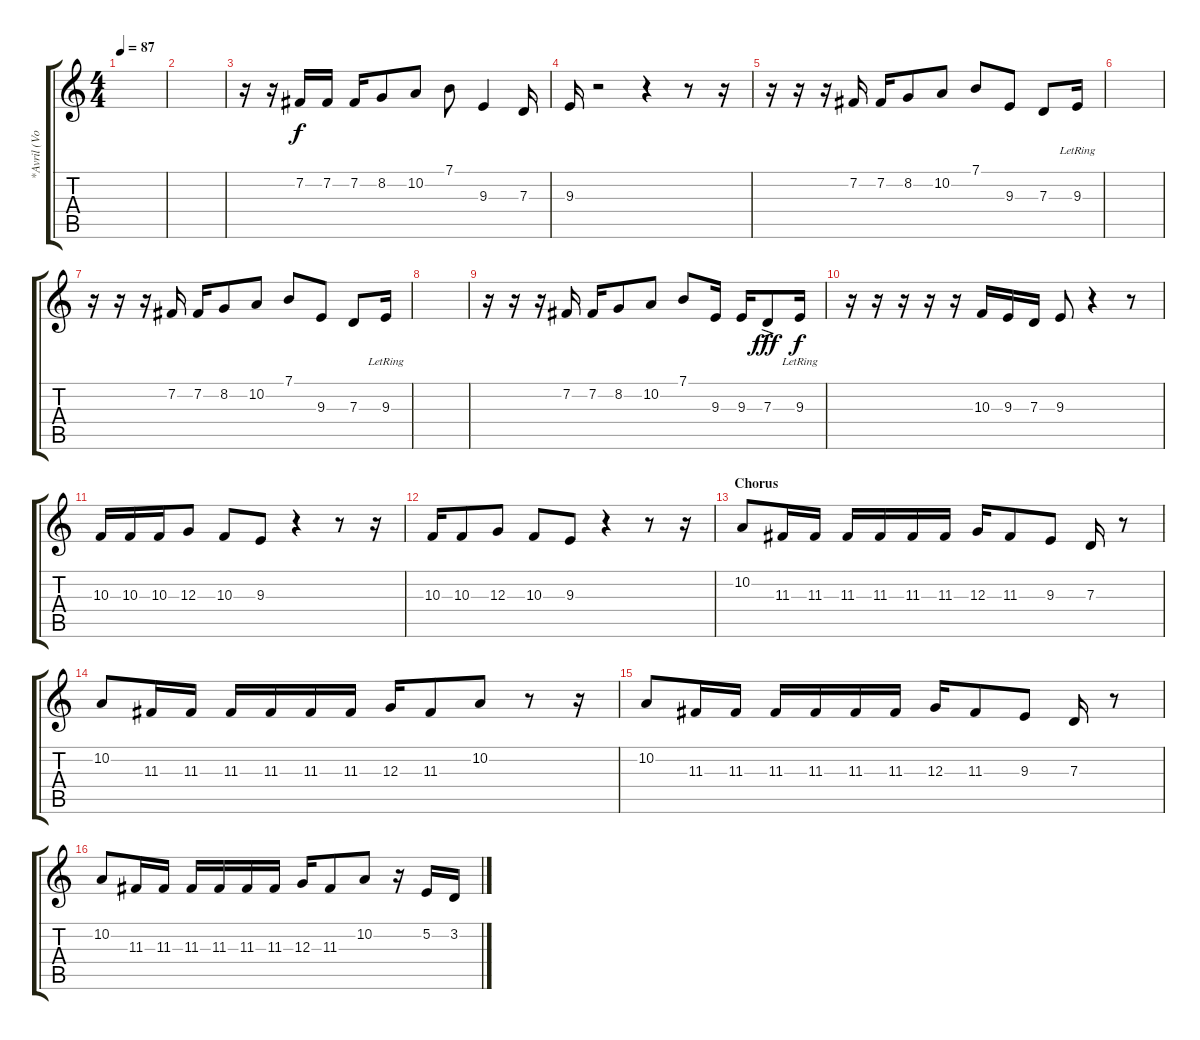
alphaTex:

\track ("*Avril (Vocals)" "*Avril (Vo") {instrument honkytonkpiano}
\staff {score tabs}
\tuning (E4 B3 G3 D3 A2 E2) {hide}
\ts (4 4)
\tempo 87
\clef g2
\ks c
|
|
r.16 r.16 7.2.16 7.2.16 7.2.16 8.2.8 10.2.8 7.1.8 9.3.4 7.3.16 |
9.3.16 r.2 r.4 r.8 r.16 |
r.16 r.16 r.16 7.2.16 7.2.16 8.2.8 10.2.8 7.1.8 9.3.8 7.3.8 9.3{lr}.16 |
|
r.16 r.16 r.16 7.2.16 7.2.16 8.2.8 10.2.8 7.1.8 9.3.8 7.3.8 9.3{lr}.16 |
|
r.16 r.16 r.16 7.2.16 7.2.16 8.2.8 10.2.8 7.1.8 9.3.16 9.3.16 7.3{ac}.8{dy fff} 9.3{lr}.16{dy f} |
r.16 r.16 r.16 r.16 r.16 10.3.16 9.3.16 7.3.16 9.3.8 r.4 r.8 |
10.3.16 10.3.16 10.3.16 12.3.8 10.3.8 9.3.8 r.4 r.8 r.16 |
10.3.16 10.3.8 12.3.8 10.3.8 9.3.8 r.4 r.8 r.16 |
\section ("" "Chorus")
10.2.8 11.3.16 11.3.16 11.3.16 11.3.16 11.3.16 11.3.16 12.3.16 11.3.8 9.3.8 7.3.16 r.8 |
10.2.8 11.3.16 11.3.16 11.3.16 11.3.16 11.3.16 11.3.16 12.3.16 11.3.8 10.2.8 r.8 r.16 |
10.2.8 11.3.16 11.3.16 11.3.16 11.3.16 11.3.16 11.3.16 12.3.16 11.3.8 9.3.8 7.3.16 r.8 |
10.2.8 11.3.16 11.3.16 11.3.16 11.3.16 11.3.16 11.3.16 12.3.16 11.3.8 10.2.8 r.16 5.2.16 3.2.16
